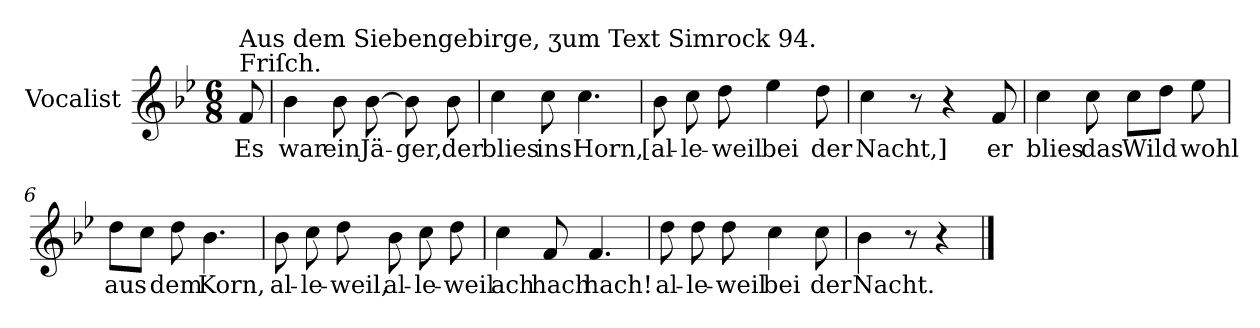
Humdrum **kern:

**kern	**text
*part1	*part1
*staff1	*staff1
*I"Vocalist	*
*k[b-e-]	*
*B-:	*
*M6/8	*
=	=
!LO:TX:a:t=Friſch.	!
!LO:TX:a:t=Aus dem Siebengebirge, ʒum Text Simrock 94.	!
8f	Es
=1	=1
4b-	war
8b-	ein
[8b-	Jä-
8b-]	-ger,
8b-	der
=2	=2
4cc	blies
8cc	ins
4.cc	Horn,
=3	=3
8b-	[al-
8cc	-le-
8dd	-weil
4ee-	bei
8dd	der
=4	=4
4cc	Nacht,]
8r	.
4r	.
8f	er
=5	=5
4cc	blies
8cc	das
8ccL	Wild
8ddJ	.
8ee-	wohl
=6	=6
8ddL	aus
8ccJ	.
8dd	dem
4.b-	Korn,
=7	=7
8b-	al-
8cc	-le-
8dd	-weil,
8b-	al-
8cc	-le-
8dd	-weil
=8	=8
4cc	ach
8f	hach
4.f	hach!
=9	=9
8dd	al-
8dd	-le-
8dd	-weil
4cc	bei
8cc	der
=10	=10
4b-	Nacht.
8r	.
4r	.
==	==
*-	*-
